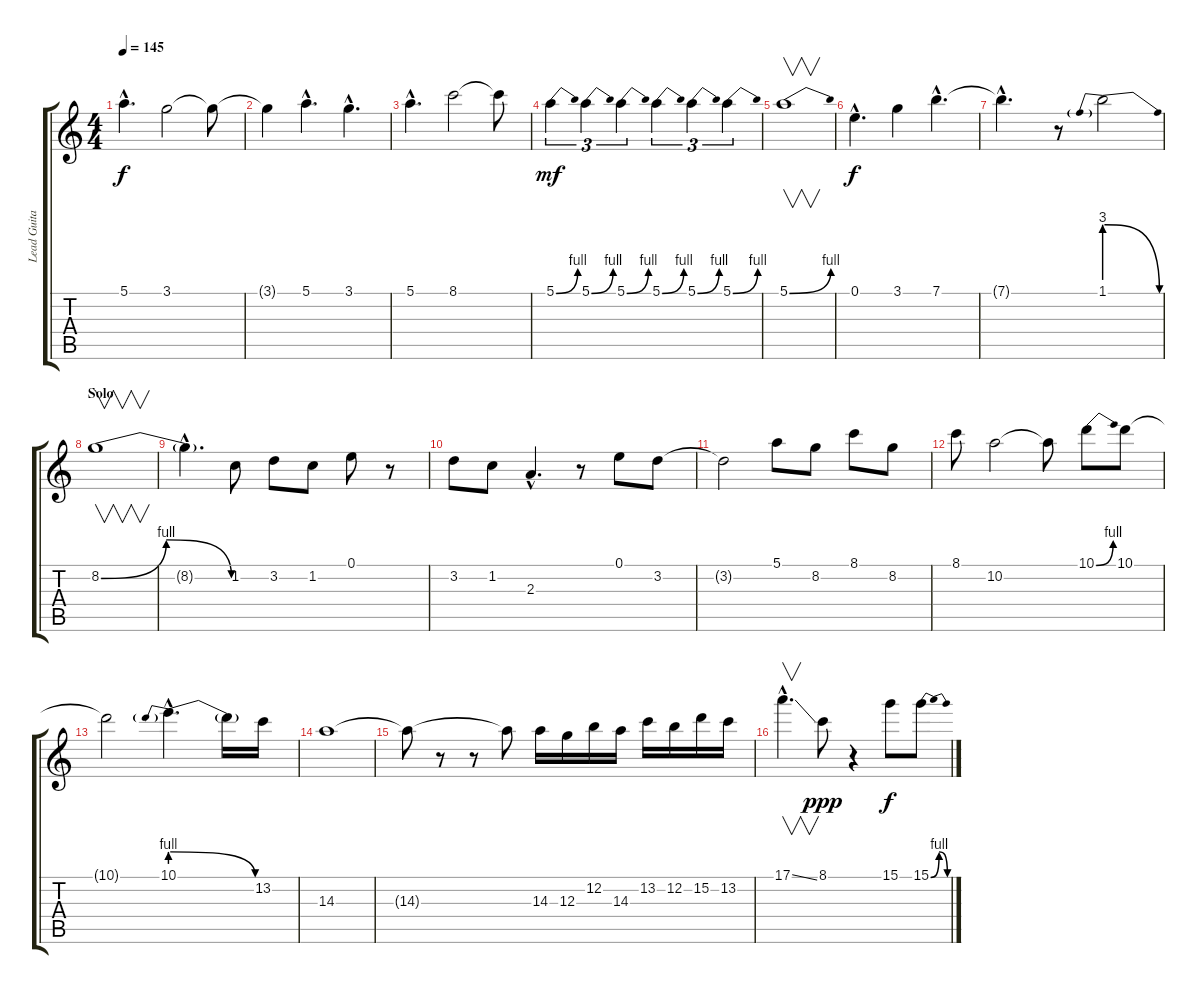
\track ("Lead Guitar" "Lead Guita") {instrument distortionguitar}
\staff {score tabs}
\tuning (E4 B3 G3 D3 A2 E2) {hide}
\ts (4 4)
\tempo 145
\clef g2
\ks c
5.1{hac}.4{d dy f} 3.1.2 3.1{t}.8 |
3.1{t}.4 5.1{hac}.4{d} 3.1{hac}.4{d} |
5.1{hac}.4{d} 8.1.2 8.1{t}.8 |
5.1{be (bend 0 0 60 4)}.4{tu (3 2) dy mf} 5.1{be (bend 0 0 60 4)}.4{tu (3 2)} 5.1{be (bend 0 0 60 4)}.4{tu (3 2)} 5.1{be (bend 0 0 60 4)}.4{tu (3 2)} 5.1{be (bend 0 0 60 4)}.4{tu (3 2)} 5.1{be (bend 0 0 60 4)}.4{tu (3 2)} |
5.1{be (bend 0 0 60 4)}.1{v} |
0.1{hac}.4{d dy f} 3.1.4 7.1{hac}.4{d} |
7.1{hac t}.4{d} r.8 1.1{be (prebendrelease 0 12 60 0)}.2 |
\section ("" "Solo")
8.2{be (bendrelease 0 0 10 4 54 4 60 0)}.1{v balance 0 instrument overdrivenguitar} |
8.2{hac t}.4{d} 1.2.8 3.2.8 1.2.8 0.1.8 r.8 |
3.2.8 1.2.8 2.3{hac}.4{d} r.8 0.1.8 3.2.8 |
3.2{t}.2 5.1.8 8.2.8 8.1.8 8.2.8 |
8.1.8 10.2.2 10.2{t}.8 10.1{be (bend 0 0 60 4)}.8 10.1.8 |
10.1{t}.2 10.1{be (prebendrelease 0 4 60 0) hac}.4{d} 10.1{t}.16 13.2.16 |
14.3.1 |
14.3{t}.8 r.8 r.8 14.3{t}.8 14.3.16 12.3.16 12.2.16 14.3.16 13.2.16 12.2.16 15.2.16 13.2.16 |
17.1{ss hac}.4{v d} 8.1.8{dy ppp} r.4 15.1.8{dy f} 15.1{be (bendrelease 0 0 8 4 44 4 60 0)}.8
